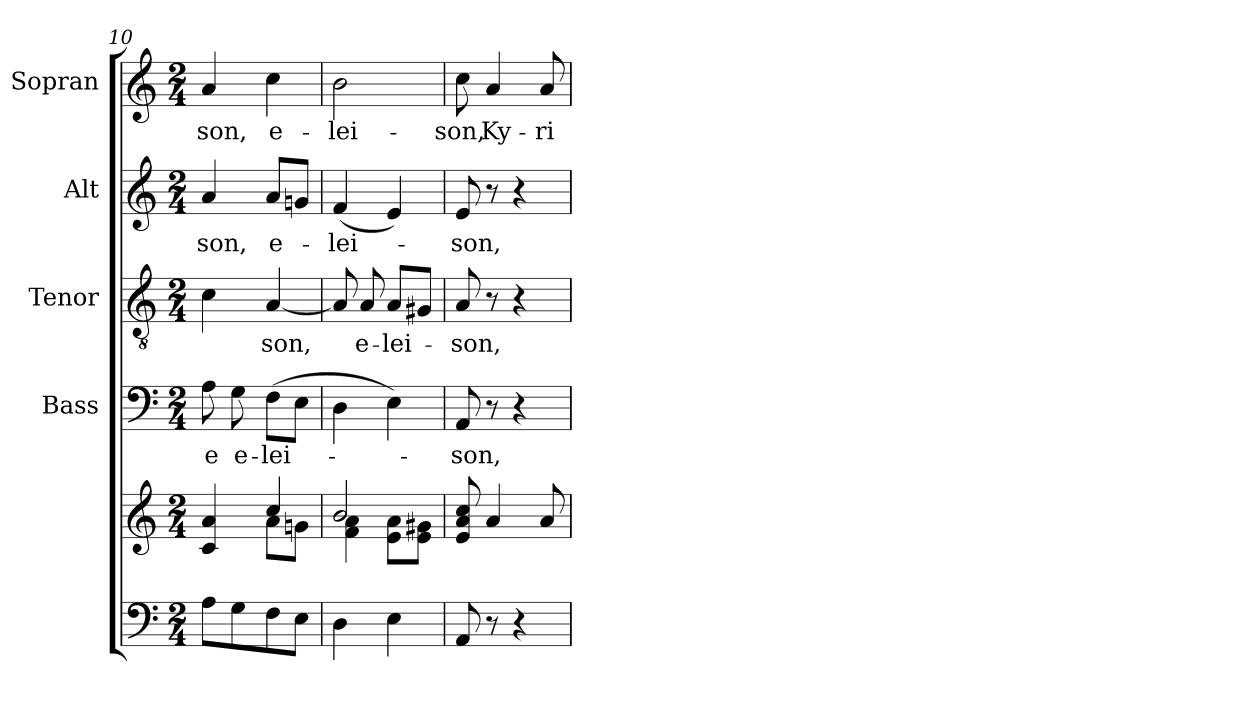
**kern	**kern	**kern	**text	**kern	**text	**kern	**text	**kern	**text
*part5	*part5	*part4	*part4	*part3	*part3	*part2	*part2	*part1	*part1
*staff6	*staff5	*staff4	*staff4	*staff3	*staff3	*staff2	*staff2	*staff1	*staff1
*	*	*I"Bass	*	*I"Tenor	*	*I"Alt	*	*I"Sopran	*
*	*	*I'B.	*	*I'T.	*	*I'A.	*	*I'S.	*
*clefF4	*clefG2	*clefF4	*	*clefGv2	*	*clefG2	*	*clefG2	*
*k[]	*k[]	*k[]	*	*k[]	*	*k[]	*	*k[]	*
*C:	*C:	*C:	*	*C:	*	*C:	*	*C:	*
*M2/4	*M2/4	*M2/4	*	*M2/4	*	*M2/4	*	*M2/4	*
=10	=10	=10	=10	=10	=10	=10	=10	=10	=10
*	*^	*	*	*	*	*	*	*	*
!	!	!	!	!LO:LY:b	!	!	!	!LO:LY:b	!	!LO:LY:b
8A\L	4c/ 4a/	4ryy	8A\	-e	4c\	.	4a/	-son,	4a/	-son,
!	!	!	!	!LO:LY:b	!	!	!	!	!	!
8G\	.	.	8G\	e-	.	.	.	.	.	.
!	!	!	!	!LO:LY:b	!	!LO:LY:b	!	!LO:LY:b	!	!LO:LY:b
8F\	4cc/	8a\L	(>8F\L	-lei-	[4A/	-son,	8a/L	e-	4cc\	e-
8E\J	.	8gn\J	8E\J	.	.	.	8gn/J	.	.	.
=11	=11	=11	=11	=11	=11	=11	=11	=11	=11	=11
!	!	!	!	!	!	!	!	!LO:LY:b	!	!LO:LY:b
4D\	2b/	4f\ 4a\	4D\	.	8A/]	.	(<4f/	-lei-	2b\	-lei-
!	!	!	!	!	!	!LO:LY:b	!	!	!	!
.	.	.	.	.	8A/	e-	.	.	.	.
!	!	!	!	!	!	!LO:LY:b	!	!	!	!
4E\	.	8e\ 8a\L	4E\)	.	8A/L	-lei-	4e/)	.	.	.
.	.	8e\ 8g#X\J	.	.	8G#X/J	.	.	.	.	.
=12	=12	=12	=12	=12	=12	=12	=12	=12	=12	=12
!	!	!	!	!LO:LY:b	!	!LO:LY:b	!	!LO:LY:b	!	!LO:LY:b
*	*v	*v	*	*	*	*	*	*	*	*
8AA/	8e/ 8a/ 8cc/	8AA/	-son,	8A/	-son,	8e/	-son,	8cc\	-son,
!	!	!	!	!	!	!	!	!	!LO:LY:b
8r	4a/	8r	.	8r	.	8r	.	4a/	Ky-
4r	.	4r	.	4r	.	4r	.	.	.
!	!	!	!	!	!	!	!	!	!LO:LY:b
.	8a/	.	.	.	.	.	.	8a/	-ri-
=	=	=	=	=	=	=	=	=	=
*-	*-	*-	*-	*-	*-	*-	*-	*-	*-
